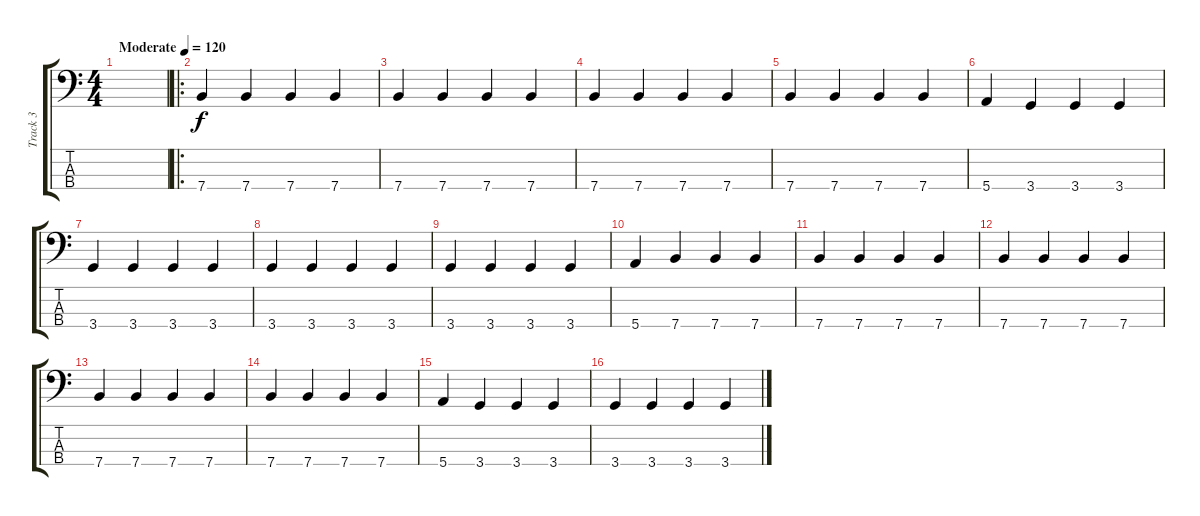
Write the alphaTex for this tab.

\track ("Track 3" "Track 3") {instrument electricbassfinger}
\staff {score tabs}
\tuning (G2 D2 A1 E1) {hide}
\ts (4 4)
\tempo (120 "Moderate")
\tempo 300
\tempo (120 "Moderate")
\clef f4
\ks c
|
\ro
7.4.4 7.4.4 7.4.4 7.4.4 |
7.4.4 7.4.4 7.4.4 7.4.4 |
7.4.4 7.4.4 7.4.4 7.4.4 |
7.4.4 7.4.4 7.4.4 7.4.4 |
5.4.4 3.4.4 3.4.4 3.4.4 |
3.4.4 3.4.4 3.4.4 3.4.4 |
3.4.4 3.4.4 3.4.4 3.4.4 |
3.4.4 3.4.4 3.4.4 3.4.4 |
5.4.4 7.4.4 7.4.4 7.4.4 |
7.4.4 7.4.4 7.4.4 7.4.4 |
7.4.4 7.4.4 7.4.4 7.4.4 |
7.4.4 7.4.4 7.4.4 7.4.4 |
7.4.4 7.4.4 7.4.4 7.4.4 |
5.4.4 3.4.4 3.4.4 3.4.4 |
3.4.4 3.4.4 3.4.4 3.4.4
